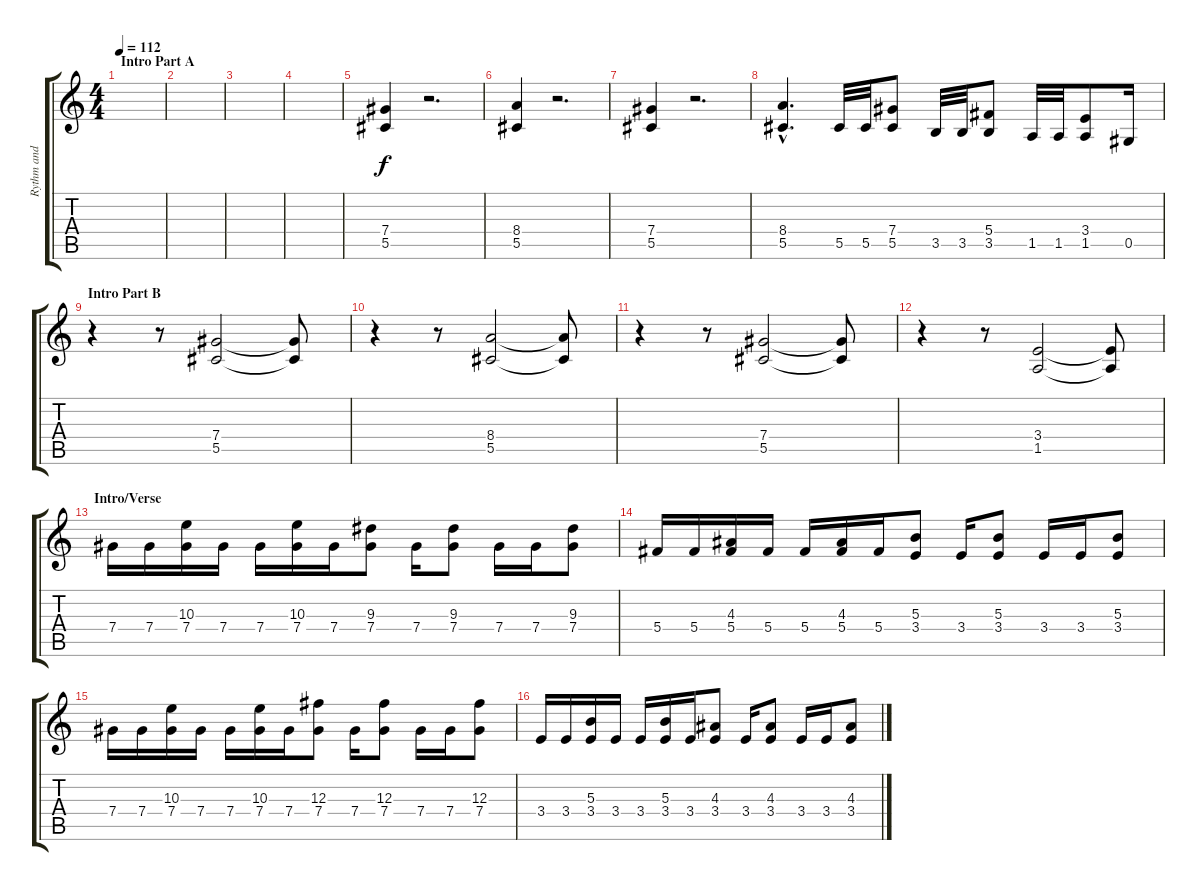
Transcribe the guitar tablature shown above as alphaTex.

\track ("Rythm and Harmony (Rafael)" "Rythm and ") {instrument overdrivenguitar}
\staff {score tabs}
\tuning (Eb4 Bb3 Gb3 Db3 Ab2 Eb2) {hide}
\ts (4 4)
\section ("" "Intro Part A")
\tempo 112
\clef g2
\ks c
|
|
|
|
(7.4 5.5).4 r.2{d} |
(8.4 5.5).4 r.2{d} |
(7.4 5.5).4 r.2{d} |
(8.4{hac} 5.5{hac}).4{d} 5.5.32 5.5.32 (7.4 5.5).8 3.5.32 3.5.32 (5.4 3.5).8 1.5.32 1.5.32 (3.4 1.5).8 0.5.16 |
\section ("" "Intro Part B")
r.4 r.8 (7.4 5.5).2 (7.4{t} 5.5{t}).8 |
r.4 r.8 (8.4 5.5).2 (8.4{t} 5.5{t}).8 |
r.4 r.8 (7.4 5.5).2 (7.4{t} 5.5{t}).8 |
r.4 r.8 (3.4 1.5).2 (3.4{t} 1.5{t}).8 |
\section ("" "Intro/Verse")
7.4.16 7.4.16 (10.3 7.4).16 7.4.16 7.4.16 (10.3 7.4).16 7.4.16 (9.3 7.4).8 7.4.16 (9.3 7.4).8 7.4.16 7.4.16 (9.3 7.4).8 |
5.4.16 5.4.16 (4.3 5.4).16 5.4.16 5.4.16 (4.3 5.4).16 5.4.16 (5.3 3.4).8 3.4.16 (5.3 3.4).8 3.4.16 3.4.16 (5.3 3.4).8 |
7.4.16 7.4.16 (10.3 7.4).16 7.4.16 7.4.16 (10.3 7.4).16 7.4.16 (12.3 7.4).8 7.4.16 (12.3 7.4).8 7.4.16 7.4.16 (12.3 7.4).8 |
3.4.16 3.4.16 (5.3 3.4).16 3.4.16 3.4.16 (5.3 3.4).16 3.4.16 (4.3 3.4).8 3.4.16 (4.3 3.4).8 3.4.16 3.4.16 (4.3 3.4).8
